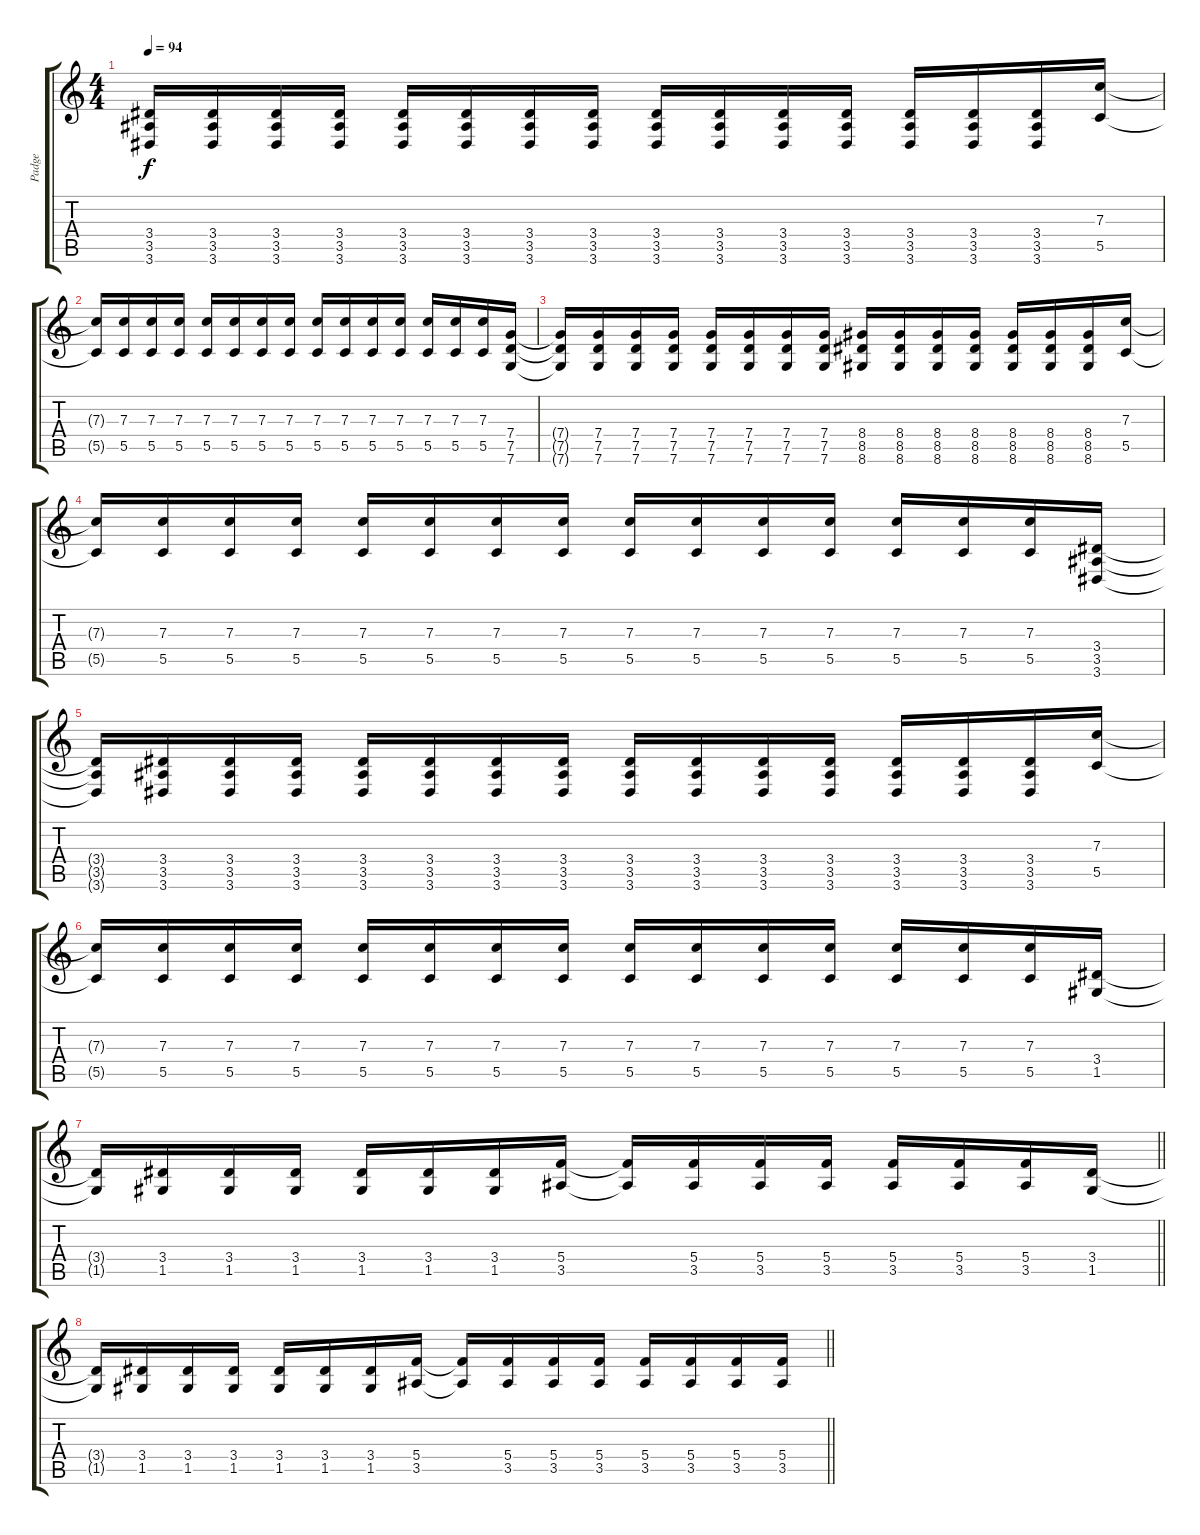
\track ("Padge" "Padge") {instrument distortionguitar}
\staff {score tabs}
\tuning (D4 A3 F3 C3 G2 C2) {hide}
\ts (4 4)
\tempo 94
\clef g2
\ks c
(3.4{t} 3.5{t} 3.6{t}).16{dy f} (3.4 3.5 3.6).16 (3.4 3.5 3.6).16 (3.4 3.5 3.6).16 (3.4 3.5 3.6).16 (3.4 3.5 3.6).16 (3.4 3.5 3.6).16 (3.4 3.5 3.6).16 (3.4 3.5 3.6).16 (3.4 3.5 3.6).16 (3.4 3.5 3.6).16 (3.4 3.5 3.6).16 (3.4 3.5 3.6).16 (3.4 3.5 3.6).16 (3.4 3.5 3.6).16 (7.3 5.5).16 |
(7.3{t} 5.5{t}).16 (7.3 5.5).16 (7.3 5.5).16 (7.3 5.5).16 (7.3 5.5).16 (7.3 5.5).16 (7.3 5.5).16 (7.3 5.5).16 (7.3 5.5).16 (7.3 5.5).16 (7.3 5.5).16 (7.3 5.5).16 (7.3 5.5).16 (7.3 5.5).16 (7.3 5.5).16 (7.4 7.5 7.6).16 |
(7.4{t} 7.5{t} 7.6{t}).16 (7.4 7.5 7.6).16 (7.4 7.5 7.6).16 (7.4 7.5 7.6).16 (7.4 7.5 7.6).16 (7.4 7.5 7.6).16 (7.4 7.5 7.6).16 (7.4 7.5 7.6).16 (8.4 8.5 8.6).16 (8.4 8.5 8.6).16 (8.4 8.5 8.6).16 (8.4 8.5 8.6).16 (8.4 8.5 8.6).16 (8.4 8.5 8.6).16 (8.4 8.5 8.6).16 (7.3 5.5).16 |
(7.3{t} 5.5{t}).16 (7.3 5.5).16 (7.3 5.5).16 (7.3 5.5).16 (7.3 5.5).16 (7.3 5.5).16 (7.3 5.5).16 (7.3 5.5).16 (7.3 5.5).16 (7.3 5.5).16 (7.3 5.5).16 (7.3 5.5).16 (7.3 5.5).16 (7.3 5.5).16 (7.3 5.5).16 (3.4 3.5 3.6).16 |
(3.4{t} 3.5{t} 3.6{t}).16 (3.4 3.5 3.6).16 (3.4 3.5 3.6).16 (3.4 3.5 3.6).16 (3.4 3.5 3.6).16 (3.4 3.5 3.6).16 (3.4 3.5 3.6).16 (3.4 3.5 3.6).16 (3.4 3.5 3.6).16 (3.4 3.5 3.6).16 (3.4 3.5 3.6).16 (3.4 3.5 3.6).16 (3.4 3.5 3.6).16 (3.4 3.5 3.6).16 (3.4 3.5 3.6).16 (7.3 5.5).16 |
(7.3{t} 5.5{t}).16 (7.3 5.5).16 (7.3 5.5).16 (7.3 5.5).16 (7.3 5.5).16 (7.3 5.5).16 (7.3 5.5).16 (7.3 5.5).16 (7.3 5.5).16 (7.3 5.5).16 (7.3 5.5).16 (7.3 5.5).16 (7.3 5.5).16 (7.3 5.5).16 (7.3 5.5).16 (3.4 1.5).16 |
\barLineRight lightlight
(3.4{t} 1.5{t}).16 (3.4 1.5).16 (3.4 1.5).16 (3.4 1.5).16 (3.4 1.5).16 (3.4 1.5).16 (3.4 1.5).16 (5.4 3.5).16 (5.4{t} 3.5{t}).16 (5.4 3.5).16 (5.4 3.5).16 (5.4 3.5).16 (5.4 3.5).16 (5.4 3.5).16 (5.4 3.5).16 (3.4 1.5).16 |
\barLineRight lightlight
(3.4{t} 1.5{t}).16 (3.4 1.5).16 (3.4 1.5).16 (3.4 1.5).16 (3.4 1.5).16 (3.4 1.5).16 (3.4 1.5).16 (5.4 3.5).16 (5.4{t} 3.5{t}).16 (5.4 3.5).16 (5.4 3.5).16 (5.4 3.5).16 (5.4 3.5).16 (5.4 3.5).16 (5.4 3.5).16 (5.4 3.5).16
